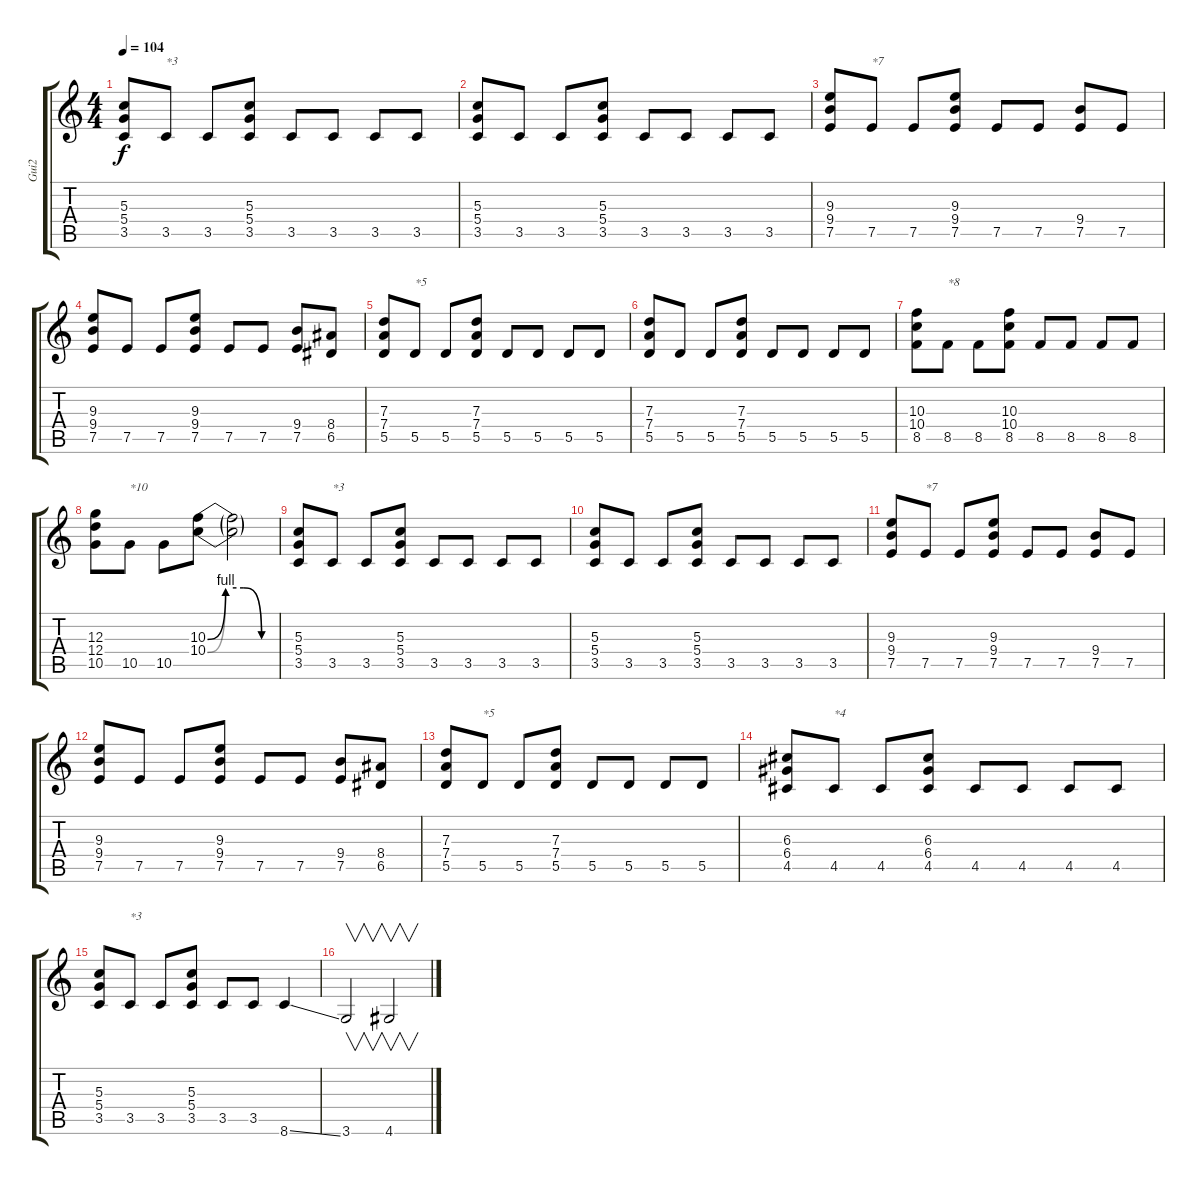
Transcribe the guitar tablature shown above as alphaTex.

\track ("Gui2" "Gui2") {instrument distortionguitar}
\staff {score tabs}
\tuning (E4 B3 G3 D3 A2 E2) {hide}
\ts (4 4)
\tempo 104
\clef g2
\ks c
(5.3 5.4 3.5).8{dy f} 3.5.8{txt "*3"} 3.5.8 (5.3 5.4 3.5).8 3.5.8 3.5.8 3.5.8 3.5.8 |
(5.3 5.4 3.5).8 3.5.8 3.5.8 (5.3 5.4 3.5).8 3.5.8 3.5.8 3.5.8 3.5.8 |
(9.3 9.4 7.5).8 7.5.8{txt "*7"} 7.5.8 (9.3 9.4 7.5).8 7.5.8 7.5.8 (9.4 7.5).8 7.5.8 |
(9.3 9.4 7.5).8 7.5.8 7.5.8 (9.3 9.4 7.5).8 7.5.8 7.5.8 (9.4 7.5).8 (8.4 6.5).8 |
(7.3 7.4 5.5).8 5.5.8{txt "*5"} 5.5.8 (7.3 7.4 5.5).8 5.5.8 5.5.8 5.5.8 5.5.8 |
(7.3 7.4 5.5).8 5.5.8 5.5.8 (7.3 7.4 5.5).8 5.5.8 5.5.8 5.5.8 5.5.8 |
(10.3 10.4 8.5).8 8.5.8{txt "*8"} 8.5.8 (10.3 10.4 8.5).8 8.5.8 8.5.8 8.5.8 8.5.8 |
(12.3 12.4 10.5).8 10.5.8{txt "*10"} 10.5.8 (10.3{be (custom 0 0 15 4 30 4 45 0 60 0)} 10.4{be (custom 0 0 15 4 30 4 45 0 60 0)}).8 (10.3{t} 10.4{t}).2 |
(5.3 5.4 3.5).8 3.5.8{txt "*3"} 3.5.8 (5.3 5.4 3.5).8 3.5.8 3.5.8 3.5.8 3.5.8 |
(5.3 5.4 3.5).8 3.5.8 3.5.8 (5.3 5.4 3.5).8 3.5.8 3.5.8 3.5.8 3.5.8 |
(9.3 9.4 7.5).8 7.5.8{txt "*7"} 7.5.8 (9.3 9.4 7.5).8 7.5.8 7.5.8 (9.4 7.5).8 7.5.8 |
(9.3 9.4 7.5).8 7.5.8 7.5.8 (9.3 9.4 7.5).8 7.5.8 7.5.8 (9.4 7.5).8 (8.4 6.5).8 |
(7.3 7.4 5.5).8 5.5.8{txt "*5"} 5.5.8 (7.3 7.4 5.5).8 5.5.8 5.5.8 5.5.8 5.5.8 |
(6.3 6.4 4.5).8 4.5.8{txt "*4"} 4.5.8 (6.3 6.4 4.5).8 4.5.8 4.5.8 4.5.8 4.5.8 |
(5.3 5.4 3.5).8 3.5.8{txt "*3"} 3.5.8 (5.3 5.4 3.5).8 3.5.8 3.5.8 8.6{ss}.4 |
3.6.2{v} 4.6.2{v}
